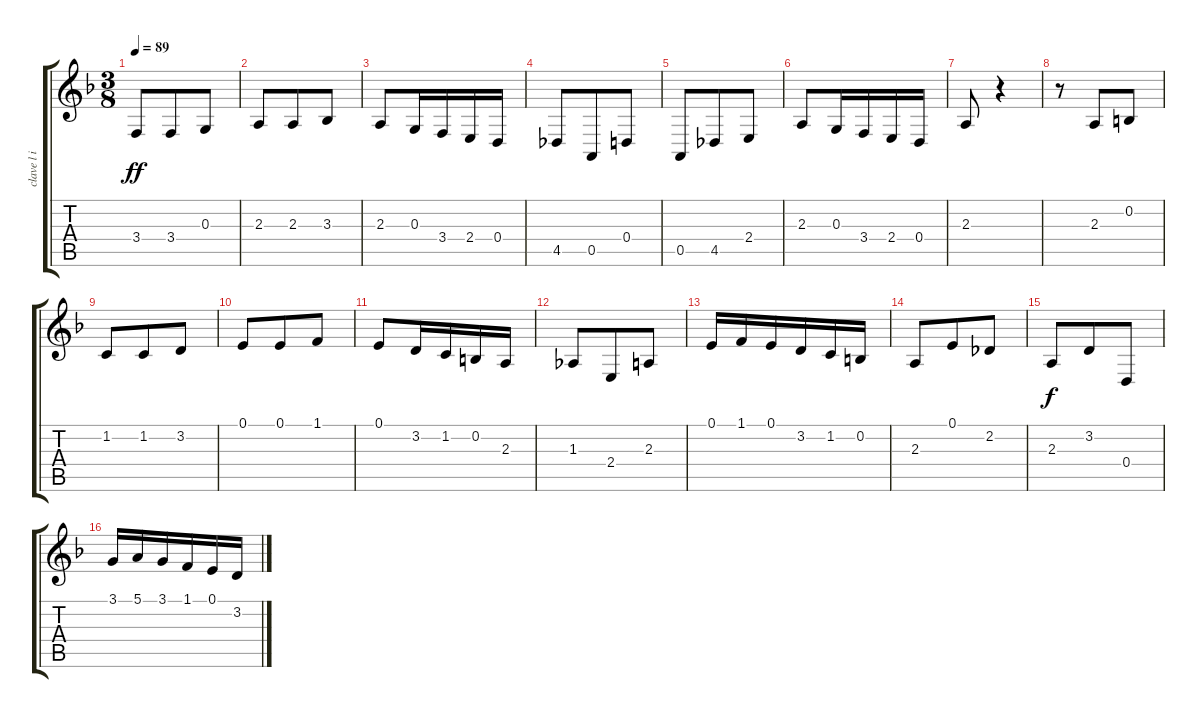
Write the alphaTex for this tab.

\track ("clave l i" "clave l i") {instrument harpsichord}
\staff {score tabs}
\tuning (E4 B3 G3 D3 A2 E2) {hide}
\ts (3 8)
\tempo 89
\clef g2
\ks dminor
3.4.8{dy ff} 3.4.8 0.3.8 |
2.3.8 2.3.8 3.3.8 |
2.3.8 0.3.16 3.4.16 2.4.16 0.4.16 |
4.5.8 0.5.8 0.4.8 |
0.5.8 4.5.8 2.4.8 |
2.3.8 0.3.16 3.4.16 2.4.16 0.4.16 |
2.3.8 r.4 |
r.8 2.3.8 0.2.8 |
1.2.8 1.2.8 3.2.8 |
0.1.8 0.1.8 1.1.8 |
0.1.8 3.2.16 1.2.16 0.2.16 2.3.16 |
1.3.8 2.4.8 2.3.8 |
0.1.16 1.1.16 0.1.16 3.2.16 1.2.16 0.2.16 |
2.3.8 0.1.8 2.2.8 |
2.3.8{dy f} 3.2.8 0.4.8 |
3.1.16 5.1.16 3.1.16 1.1.16 0.1.16 3.2.16
